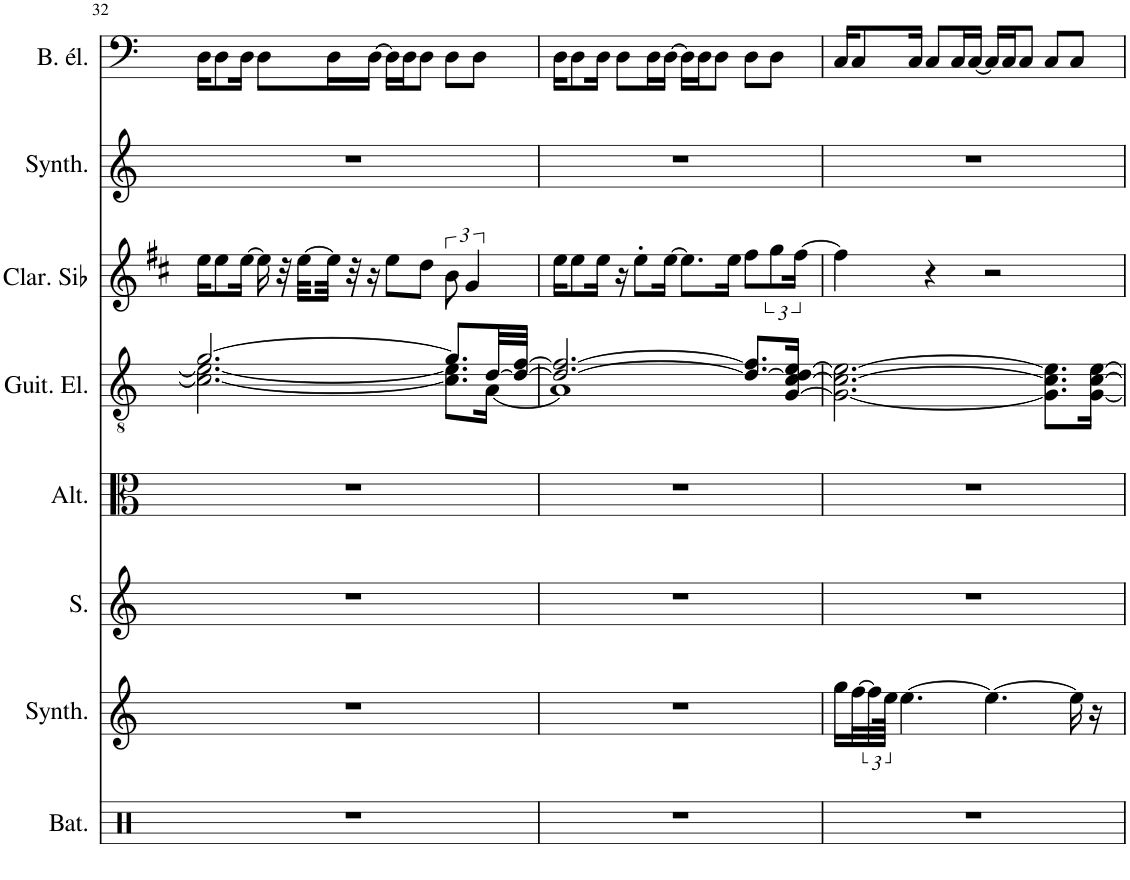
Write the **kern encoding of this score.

**kern	**kern	**kern	**kern	**kern	**kern	**kern	**kern
*part8	*part7	*part6	*part5	*part4	*part3	*part2	*part1
*staff8	*staff7	*staff6	*staff5	*staff4	*staff3	*staff2	*staff1
*I"Batterie	*I"Synthétiseur d'effets	*I"Soprano	*I"Altos	*I"Guitare électrique	*I"Clarinette en Sib	*I"Synthétiseur d'effets	*I"Basse électrique
*I'Bat.	*I'Synth.	*I'S.	*I'Alt.	*I'Guit. El.	*I'Clar. Sib	*I'Synth.	*I'B. él.
!!LO:PB:g=z
*clefX	*clefG2	*clefG2	*clefC3	*clefGv2	*clefG2	*clefG2	*clefF4
*	*	*	*	*	*Trd1c2	*	*Trd7c12
*k[]	*k[]	*k[]	*k[]	*k[]	*k[f#c#]	*k[]	*k[]
*M4/4	*M4/4	*M4/4	*M4/4	*M4/4	*M4/4	*M4/4	*M4/4
=32	=32	=32	=32	=32	=32	=32	=32
*	*	*	*	*^	*	*	*
1r	1r	1r	1r	[2.g/	2.c\_ 2.e\_	16ee\KL	1r	16D\KL
.	.	.	.	.	.	8ee\	.	8D\
.	.	.	.	.	.	[16ee\Jk	.	16D\Jk
.	.	.	.	.	.	16ee\]	.	8D\L
.	.	.	.	.	.	32r	.	.
.	.	.	.	.	.	[32ee\LLL	.	.
.	.	.	.	.	.	32ee\JJJ]	.	16D\L
.	.	.	.	.	.	32r	.	.
.	.	.	.	.	.	16r	.	[16D\JJ
.	.	.	.	.	.	8ee\L	.	16D\LL]
.	.	.	.	.	.	.	.	16D\J
.	.	.	.	.	.	8dd\J	.	8D\J
.	.	.	.	8.g/L]	8.c\] 8.e\]L	12b\	.	8D\L
.	.	.	.	.	.	6g/	.	.
.	.	.	.	.	.	.	.	8D\J
.	.	.	.	[32d/LL	[16A\Jk	.	.	.
.	.	.	.	32d/_ [32f/JJJ	.	.	.	.
=33	=33	=33	=33	=33	=33	=33	=33	=33
1r	1r	1r	1r	2.d/_ 2.f/_	1A]	16ee\KL	1r	16D\KL
.	.	.	.	.	.	8ee\	.	8D\
.	.	.	.	.	.	16ee\Jk	.	16D\Jk
.	.	.	.	.	.	16r	.	8D\L
.	.	.	.	.	.	8ee'\L	.	.
.	.	.	.	.	.	.	.	16D\L
.	.	.	.	.	.	[16ee\Jk	.	[16D\JJ
.	.	.	.	.	.	8.ee\L]	.	16D\LL]
.	.	.	.	.	.	.	.	16D\J
.	.	.	.	.	.	.	.	8D\J
.	.	.	.	.	.	16ee\Jk	.	.
.	.	.	.	8.d/_ 8.f/]L	.	8ff#\L	.	8D\L
.	.	.	.	.	.	12gg\	.	8D\J
.	.	.	.	[16G/ [16c/ 16d/] [16e/Jk	.	.	.	.
.	.	.	.	.	.	[24ff#\Jk	.	.
*	*	*	*	*v	*v	*	*	*
=34	=34	=34	=34	=34	=34	=34	=34
1r	16gg\LL	1r	1r	2.G\_ 2.c\_ 2.e\_	4ff#\]	1r	16C/KL
.	[32ff\L	.	.	.	.	.	8C/
.	48ff\]	.	.	.	.	.	.
.	96ee\JJJk	.	.	.	.	.	.
.	[4.ee\	.	.	.	.	.	.
.	.	.	.	.	.	.	16C/Jk
.	.	.	.	.	4r	.	8C/L
.	.	.	.	.	.	.	16C/L
.	.	.	.	.	.	.	[16C/JJ
.	4.ee\_	.	.	.	2r	.	16C/LL]
.	.	.	.	.	.	.	16C/J
.	.	.	.	.	.	.	8C/J
.	.	.	.	8.G\] 8.c\] 8.e\]L	.	.	8C/L
.	16ee\]	.	.	.	.	.	8C/J
.	16r	.	.	[16G\ [16c\ [16e\Jk	.	.	.
=	=	=	=	=	=	=	=
*-	*-	*-	*-	*-	*-	*-	*-
